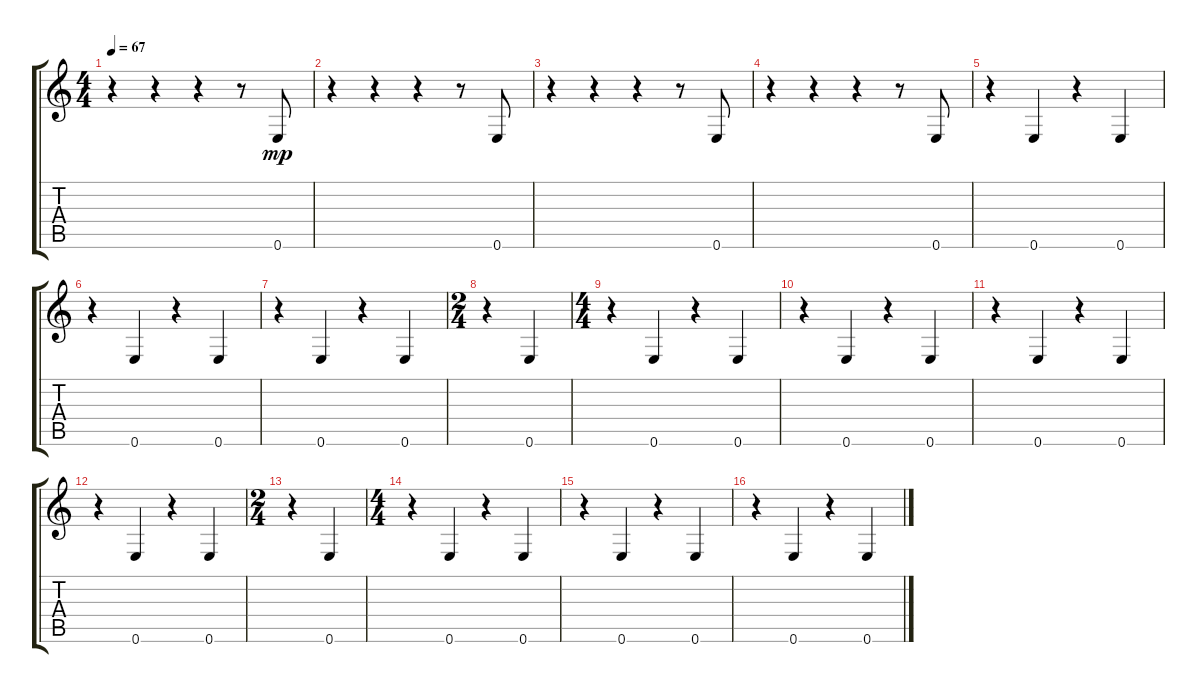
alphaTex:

\track "" {instrument acousticguitarnylon}
\staff {score tabs}
\tuning (E4 B3 G3 D3 A2 E2) {hide}
\ts (4 4)
\tempo 67
\clef g2
\ks c
r.4{dy mp} r.4 r.4 r.8 0.6.8 |
r.4 r.4 r.4 r.8 0.6.8 |
r.4 r.4 r.4 r.8 0.6.8 |
r.4 r.4 r.4 r.8 0.6.8 |
r.4 0.6.4 r.4 0.6.4 |
r.4 0.6.4 r.4 0.6.4 |
r.4 0.6.4 r.4 0.6.4 |
\ts (2 4)
r.4 0.6.4 |
\ts (4 4)
r.4 0.6.4 r.4 0.6.4 |
r.4 0.6.4 r.4 0.6.4 |
r.4 0.6.4 r.4 0.6.4 |
r.4 0.6.4 r.4 0.6.4 |
\ts (2 4)
r.4 0.6.4 |
\ts (4 4)
r.4 0.6.4 r.4 0.6.4 |
r.4 0.6.4 r.4 0.6.4 |
r.4 0.6.4 r.4 0.6.4
